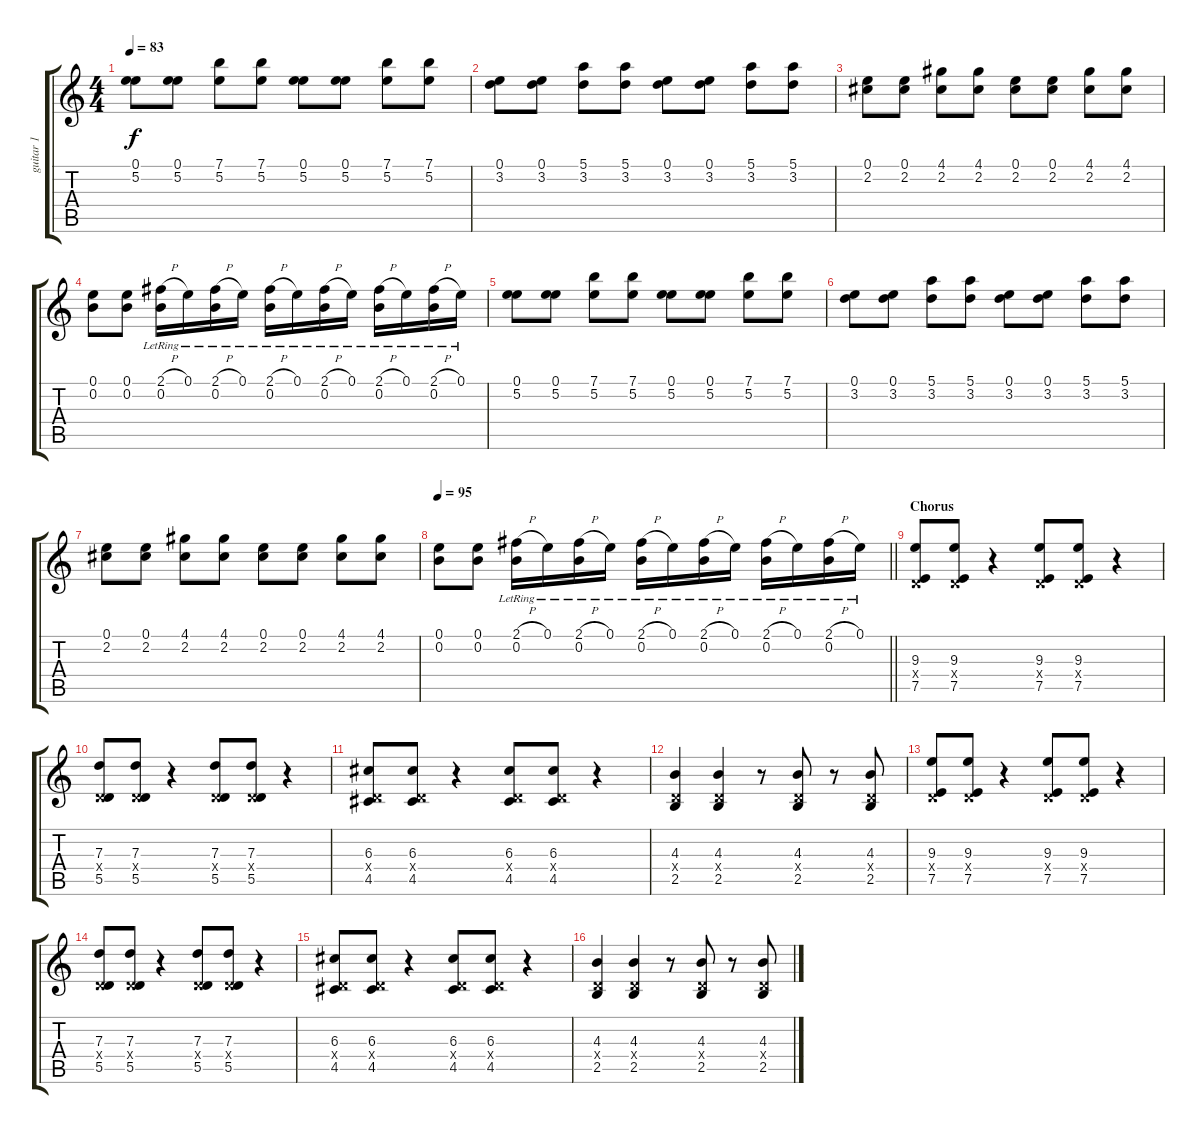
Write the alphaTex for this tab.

\track ("guitar 1" "guitar 1") {instrument electricguitarclean}
\staff {score tabs}
\tuning (E4 B3 G3 D3 A2 E2) {hide}
\ts (4 4)
\tempo 83
\clef g2
\ks c
(0.1 5.2).8{dy f} (0.1 5.2).8 (7.1 5.2).8 (7.1 5.2).8 (0.1 5.2).8 (0.1 5.2).8 (7.1 5.2).8 (7.1 5.2).8 |
(0.1 3.2).8 (0.1 3.2).8 (5.1 3.2).8 (5.1 3.2).8 (0.1 3.2).8 (0.1 3.2).8 (5.1 3.2).8 (5.1 3.2).8 |
(0.1 2.2).8 (0.1 2.2).8 (4.1 2.2).8 (4.1 2.2).8 (0.1 2.2).8 (0.1 2.2).8 (4.1 2.2).8 (4.1 2.2).8 |
(0.1 0.2).8 (0.1 0.2).8 (2.1{h lr} 0.2{lr}).16 0.1{lr}.16 (2.1{h lr} 0.2{lr}).16 0.1{lr}.16 (2.1{h lr} 0.2{lr}).16 0.1{lr}.16 (2.1{h lr} 0.2{lr}).16 0.1{lr}.16 (2.1{h lr} 0.2{lr}).16 0.1{lr}.16 (2.1{h lr} 0.2{lr}).16 0.1{lr}.16 |
(0.1 5.2).8 (0.1 5.2).8 (7.1 5.2).8 (7.1 5.2).8 (0.1 5.2).8 (0.1 5.2).8 (7.1 5.2).8 (7.1 5.2).8 |
(0.1 3.2).8 (0.1 3.2).8 (5.1 3.2).8 (5.1 3.2).8 (0.1 3.2).8 (0.1 3.2).8 (5.1 3.2).8 (5.1 3.2).8 |
(0.1 2.2).8 (0.1 2.2).8 (4.1 2.2).8 (4.1 2.2).8 (0.1 2.2).8 (0.1 2.2).8 (4.1 2.2).8 (4.1 2.2).8 |
\tempo 95
\barLineRight lightlight
(0.1 0.2).8 (0.1 0.2).8 (2.1{h lr} 0.2{lr}).16 0.1{lr}.16 (2.1{h lr} 0.2{lr}).16 0.1{lr}.16 (2.1{h lr} 0.2{lr}).16 0.1{lr}.16 (2.1{h lr} 0.2{lr}).16 0.1{lr}.16 (2.1{h lr} 0.2{lr}).16 0.1{lr}.16 (2.1{h lr} 0.2{lr}).16 0.1{lr}.16 |
\section ("" "Chorus")
(9.3 0.4{x} 7.5).8{instrument overdrivenguitar} (9.3 0.4{x} 7.5).8 r.4 (9.3 0.4{x} 7.5).8 (9.3 0.4{x} 7.5).8 r.4 |
(7.3 0.4{x} 5.5).8 (7.3 0.4{x} 5.5).8 r.4 (7.3 0.4{x} 5.5).8 (7.3 0.4{x} 5.5).8 r.4 |
(6.3 0.4{x} 4.5).8 (6.3 0.4{x} 4.5).8 r.4 (6.3 0.4{x} 4.5).8 (6.3 0.4{x} 4.5).8 r.4 |
(4.3 0.4{x} 2.5).4 (4.3 0.4{x} 2.5).4 r.8 (4.3 0.4{x} 2.5).8 r.8 (4.3 0.4{x} 2.5).8 |
(9.3 0.4{x} 7.5).8 (9.3 0.4{x} 7.5).8 r.4 (9.3 0.4{x} 7.5).8 (9.3 0.4{x} 7.5).8 r.4 |
(7.3 0.4{x} 5.5).8 (7.3 0.4{x} 5.5).8 r.4 (7.3 0.4{x} 5.5).8 (7.3 0.4{x} 5.5).8 r.4 |
(6.3 0.4{x} 4.5).8 (6.3 0.4{x} 4.5).8 r.4 (6.3 0.4{x} 4.5).8 (6.3 0.4{x} 4.5).8 r.4 |
(4.3 0.4{x} 2.5).4 (4.3 0.4{x} 2.5).4 r.8 (4.3 0.4{x} 2.5).8 r.8 (4.3 0.4{x} 2.5).8
